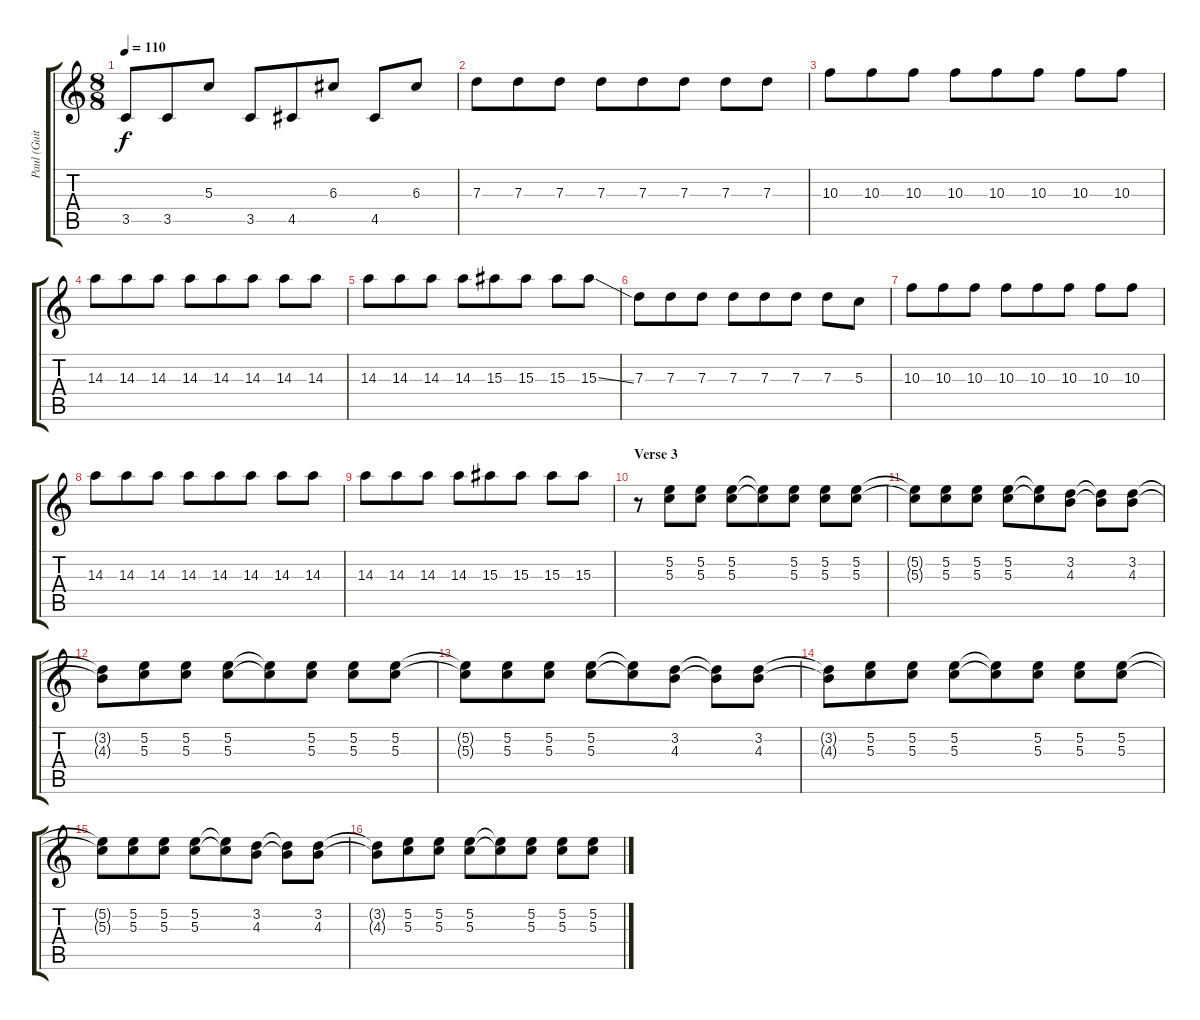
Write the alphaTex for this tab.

\track ("Paul (Guitar 1)" "Paul (Guit") {instrument electricguitarclean}
\staff {score tabs}
\tuning (E4 B3 G3 D3 A2 E2) {hide}
\ts (8 8)
\tempo 110
\clef g2
\ks c
3.5.8{dy f} 3.5.8 5.3.8 3.5.8 4.5.8 6.3.8 4.5.8 6.3.8 |
7.3.8{volume 12 instrument distortionguitar} 7.3.8 7.3.8 7.3.8 7.3.8 7.3.8 7.3.8 7.3.8 |
10.3.8 10.3.8 10.3.8 10.3.8 10.3.8 10.3.8 10.3.8 10.3.8 |
14.3.8 14.3.8 14.3.8 14.3.8 14.3.8 14.3.8 14.3.8 14.3.8 |
14.3.8 14.3.8 14.3.8 14.3.8 15.3.8 15.3.8 15.3.8 15.3{ss}.8 |
7.3.8 7.3.8 7.3.8 7.3.8 7.3.8 7.3.8 7.3.8 5.3.8 |
10.3.8 10.3.8 10.3.8 10.3.8 10.3.8 10.3.8 10.3.8 10.3.8 |
14.3.8 14.3.8 14.3.8 14.3.8 14.3.8 14.3.8 14.3.8 14.3.8 |
14.3.8 14.3.8 14.3.8 14.3.8 15.3.8 15.3.8 15.3.8 15.3.8 |
\section ("" "Verse 3")
r.8 (5.2 5.3).8{volume 10 instrument electricguitarclean} (5.2 5.3).8 (5.2 5.3).8 (5.2{t} 5.3{t}).8 (5.2 5.3).8 (5.2 5.3).8 (5.2 5.3).8 |
(5.2{t} 5.3{t}).8 (5.2 5.3).8 (5.2 5.3).8 (5.2 5.3).8 (5.2{t} 5.3{t}).8 (3.2 4.3).8 (3.2{t} 4.3{t}).8 (3.2 4.3).8 |
(3.2{t} 4.3{t}).8 (5.2 5.3).8 (5.2 5.3).8 (5.2 5.3).8 (5.2{t} 5.3{t}).8 (5.2 5.3).8 (5.2 5.3).8 (5.2 5.3).8 |
(5.2{t} 5.3{t}).8 (5.2 5.3).8 (5.2 5.3).8 (5.2 5.3).8 (5.2{t} 5.3{t}).8 (3.2 4.3).8 (3.2{t} 4.3{t}).8 (3.2 4.3).8 |
(3.2{t} 4.3{t}).8 (5.2 5.3).8 (5.2 5.3).8 (5.2 5.3).8 (5.2{t} 5.3{t}).8 (5.2 5.3).8 (5.2 5.3).8 (5.2 5.3).8 |
(5.2{t} 5.3{t}).8 (5.2 5.3).8 (5.2 5.3).8 (5.2 5.3).8 (5.2{t} 5.3{t}).8 (3.2 4.3).8 (3.2{t} 4.3{t}).8 (3.2 4.3).8 |
(3.2{t} 4.3{t}).8 (5.2 5.3).8 (5.2 5.3).8 (5.2 5.3).8 (5.2{t} 5.3{t}).8 (5.2 5.3).8 (5.2 5.3).8 (5.2 5.3).8
